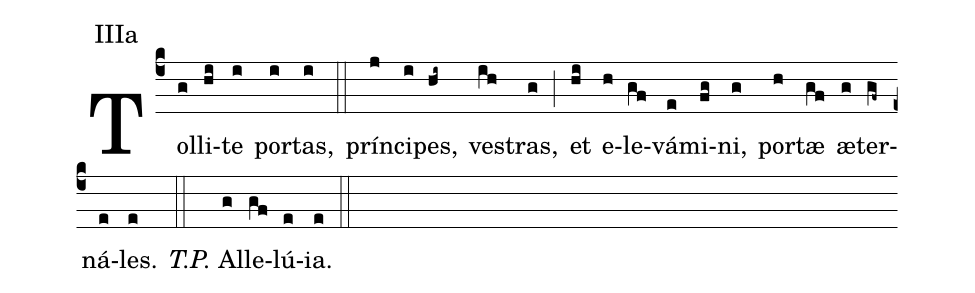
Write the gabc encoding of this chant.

annotation: IIIa;
%%
(c4)Tol(g)li(hi)te(i) por(i)tas,(i) (::) prín(j)ci(i)pes,(hi~) ves(ih)tras,(g) (;) et(hi) e(h)le(gf)vá(e)mi(fg)ni,(g) por(h)tæ(gf) æ(g)ter(gf~)ná(e)les.(e) (::)<i>T.P.</i> Al(g)le(gf)lú(e)ia.(e) (::)
